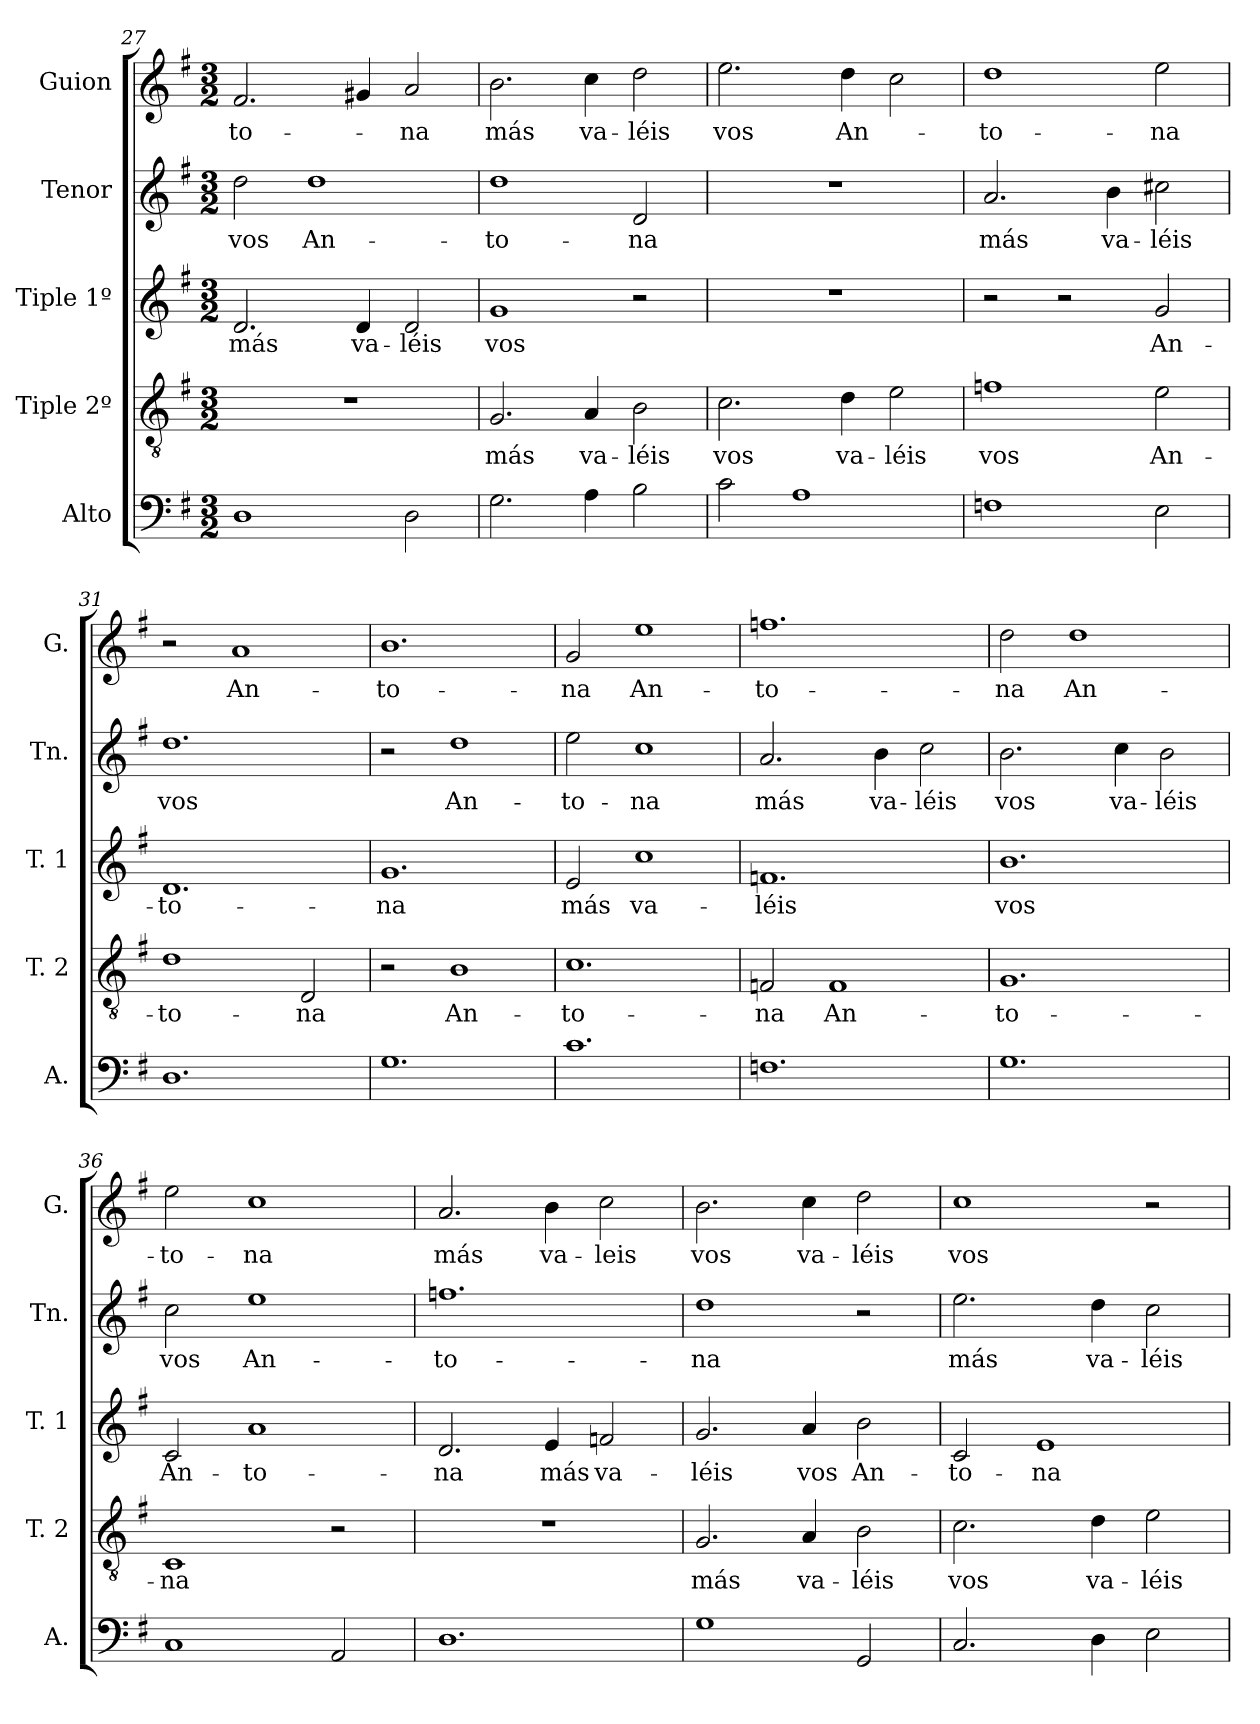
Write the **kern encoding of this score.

**kern	**kern	**text	**kern	**text	**kern	**text	**kern	**text
*part5	*part4	*part4	*part3	*part3	*part2	*part2	*part1	*part1
*staff5	*staff4	*staff4	*staff3	*staff3	*staff2	*staff2	*staff1	*staff1
*I"Alto	*I"Tiple 2º	*	*I"Tiple 1º	*	*I"Tenor	*	*I"Guion	*
*I'A.	*I'T. 2	*	*I'T. 1	*	*I'Tn.	*	*I'G.	*
*clefF4	*clefGv2	*	*clefG2	*	*clefG2	*	*clefG2	*
*k[f#]	*k[f#]	*	*k[f#]	*	*k[f#]	*	*k[f#]	*
*M3/2	*M3/2	*	*M3/2	*	*M3/2	*	*M3/2	*
=27	=27	=27	=27	=27	=27	=27	=27	=27
1D	1.r	.	2.d	más	2dd	vos	2.f#	-to-
.	.	.	.	.	1dd	An-	.	.
.	.	.	4d	va-	.	.	4g#X	.
2D	.	.	2d	-léis	.	.	2a	-na
=28	=28	=28	=28	=28	=28	=28	=28	=28
2.G	2.G	más	1g	vos	1dd	-to-	2.b	más
4A	4A	va-	.	.	.	.	4cc	va-
2B	2B	-léis	2r	.	2d	-na	2dd	-léis
=29	=29	=29	=29	=29	=29	=29	=29	=29
2c	2.c	vos	1.r	.	1.r	.	2.ee	vos
1A	.	.	.	.	.	.	.	.
.	4d	va-	.	.	.	.	4dd	An-
.	2e	-léis	.	.	.	.	2cc	.
=30	=30	=30	=30	=30	=30	=30	=30	=30
1Fn	1fn	vos	2r	.	2.a	más	1dd	-to-
.	.	.	2r	.	.	.	.	.
.	.	.	.	.	4b	va-	.	.
2E	2e	An-	2g	An-	2cc#X	-léis	2ee	-na
=31	=31	=31	=31	=31	=31	=31	=31	=31
1.D	1d	-to-	1.d	-to-	1.dd	vos	2r	.
.	.	.	.	.	.	.	1a	An-
.	2D	-na	.	.	.	.	.	.
=32	=32	=32	=32	=32	=32	=32	=32	=32
1.G	2r	.	1.g	-na	2r	.	1.b	-to-
.	1B	An-	.	.	1dd	An-	.	.
=33	=33	=33	=33	=33	=33	=33	=33	=33
1.c	1.c	-to-	2e	más	2ee	-to-	2g	-na
.	.	.	1cc	va-	1cc	-na	1ee	An-
=34	=34	=34	=34	=34	=34	=34	=34	=34
1.Fn	2Fn	-na	1.fn	-léis	2.a	más	1.ffn	-to-
.	1F	An-	.	.	.	.	.	.
.	.	.	.	.	4b	va-	.	.
.	.	.	.	.	2cc	-léis	.	.
=35	=35	=35	=35	=35	=35	=35	=35	=35
1.G	1.G	-to-	1.b	vos	2.b	vos	2dd	-na
.	.	.	.	.	.	.	1dd	An-
.	.	.	.	.	4cc	va-	.	.
.	.	.	.	.	2b	-léis	.	.
=36	=36	=36	=36	=36	=36	=36	=36	=36
1C	1C	-na	2c	An-	2cc	vos	2ee	-to-
.	.	.	1a	-to-	1ee	An-	1cc	-na
2AA	2r	.	.	.	.	.	.	.
=37	=37	=37	=37	=37	=37	=37	=37	=37
1.D	1.r	.	2.d	-na	1.ffn	-to-	2.a	más
.	.	.	4e	más	.	.	4b	va-
.	.	.	2fn	va-	.	.	2cc	-leis
=38	=38	=38	=38	=38	=38	=38	=38	=38
1G	2.G	más	2.g	-léis	1dd	-na	2.b	vos
.	4A	va-	4a	vos	.	.	4cc	va-
2GG	2B	-léis	2b	An-	2r	.	2dd	-léis
=39	=39	=39	=39	=39	=39	=39	=39	=39
2.C	2.c	vos	2c	-to-	2.ee	más	1cc	vos
.	.	.	1e	-na	.	.	.	.
4D	4d	va-	.	.	4dd	va-	.	.
2E	2e	-léis	.	.	2cc	-léis	2r	.
=	=	=	=	=	=	=	=	=
*-	*-	*-	*-	*-	*-	*-	*-	*-
